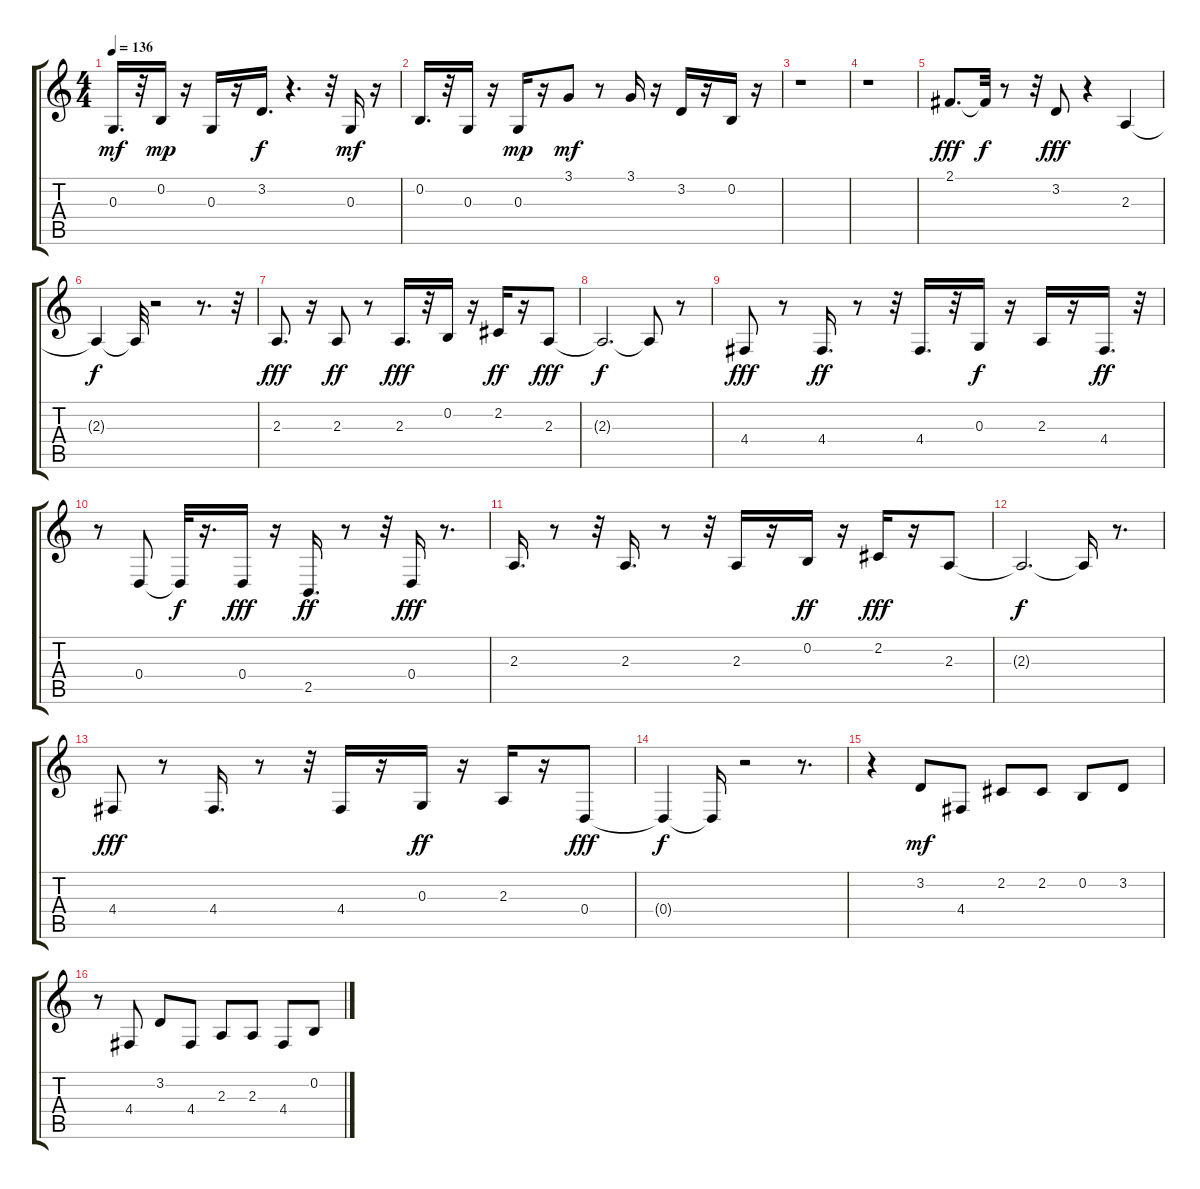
\track "" {instrument fx1rain}
\staff {score tabs}
\tuning (E4 B3 G3 D3 A2 E2) {hide}
\ts (4 4)
\tempo 136
\clef g2
\ks c
0.3.16{d dy mf} r.32 0.2.16{dy mp} r.16 0.3.16 r.16 3.2.16{d dy f} r.4{d} r.32 0.3.16{dy mf} r.16 |
0.2.16{d} r.32 0.3.16 r.16 0.3.16{dy mp} r.16 3.1.8{dy mf} r.8 3.1.16 r.16 3.2.16 r.16 0.2.16 r.16 |
r.1 |
r.1 |
2.1.8{d dy fff} 2.1{t}.32{dy f} r.8 r.32 3.2.8{dy fff} r.4 2.3.4 |
2.3{t}.4{dy f} 2.3{t}.32 r.2 r.8{d} r.32 |
2.3.8{d dy fff} r.16 2.3.8{dy ff} r.8 2.3.16{d dy fff} r.32 0.2.16 r.16 2.2.16{dy ff} r.16 2.3.8{dy fff} |
2.3{t}.2{d dy f} 2.3{t}.8 r.8 |
4.4.8{dy fff} r.8 4.4.16{d dy ff} r.8 r.32 4.4.16{d} r.32 0.3.16{dy f} r.16 2.3.16 r.16 4.4.16{d dy ff} r.32 |
r.8 0.4.8 0.4{t}.32{dy f} r.16{d} 0.4.16{dy fff} r.16 2.5.16{d dy ff} r.8 r.32 0.4.16{dy fff} r.8{d} |
2.3.16{d} r.8 r.32 2.3.16{d} r.8 r.32 2.3.16 r.16 0.2.16{dy ff} r.16 2.2.16{dy fff} r.16 2.3.8 |
2.3{t}.2{d dy f} 2.3{t}.16 r.8{d} |
4.4.8{dy fff} r.8 4.4.16{d} r.8 r.32 4.4.16 r.16 0.3.16{dy ff} r.16 2.3.16 r.16 0.4.8{dy fff} |
0.4{t}.4{dy f} 0.4{t}.16 r.2 r.8{d} |
r.4 3.2.8{dy mf} 4.4.8 2.2.8 2.2.8 0.2.8 3.2.8 |
r.8 4.4.8 3.2.8 4.4.8 2.3.8 2.3.8 4.4.8 0.2.8
